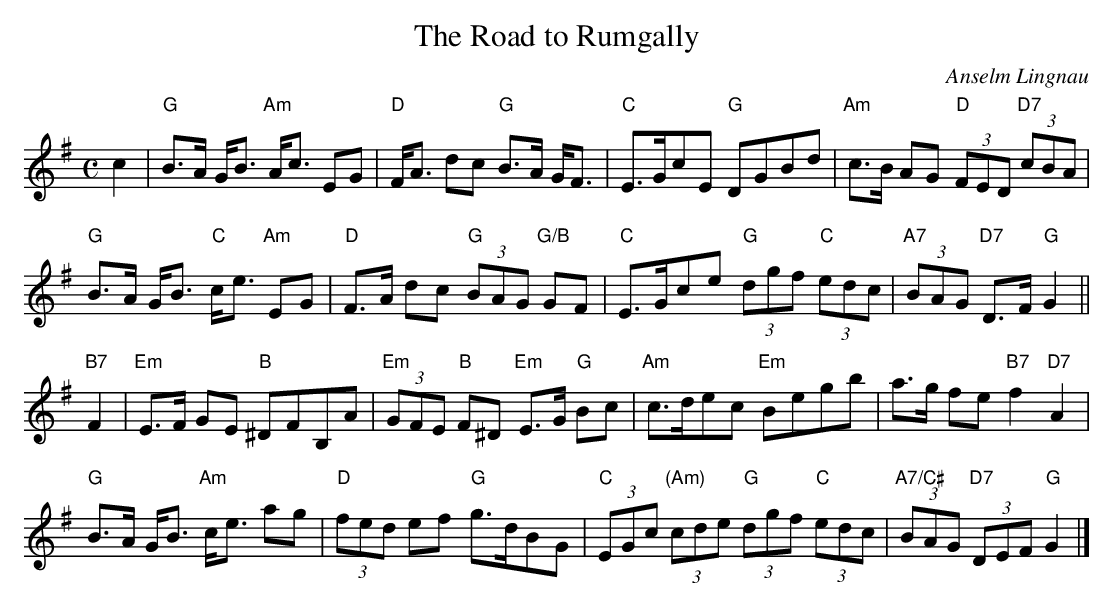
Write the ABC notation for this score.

X:1
T:The Road to Rumgally
C:Anselm Lingnau
M:C
L:1/8
K:G
c2|"G"B>A G<B "Am"A<c EG|"D"F<A dc "G"B>A G<F|\
   "C"E>GcE "G"DGBd|"Am"c>B AG "D"(3FED "D7"(3cBA|
   "G"B>A G<B "C"c<e "Am"EG|"D"F>A dc "G"(3BAG "G/B"GF|\
   "C"E>Gce "G"(3dgf "C"(3edc|"A7"(3BAG "D7"D>F "G"G2||
"B7"F2|"Em"E>F GE "B"^DFB,A|"Em"(3GFE "B"F^D "Em"E>G "G"Bc|\
   "Am"c>dec "Em"Begb|a>g fe "B7"f2 "D7"A2|
   "G"B>A G<B "Am"c<e ag|"D"(3fed ef "G"g>dBG|\
   "C"(3EGc "(Am)"(3cde "G"(3dgf "C"(3edc|"A7/C#"(3BAG "D7"(3DEF "G"G2|]
